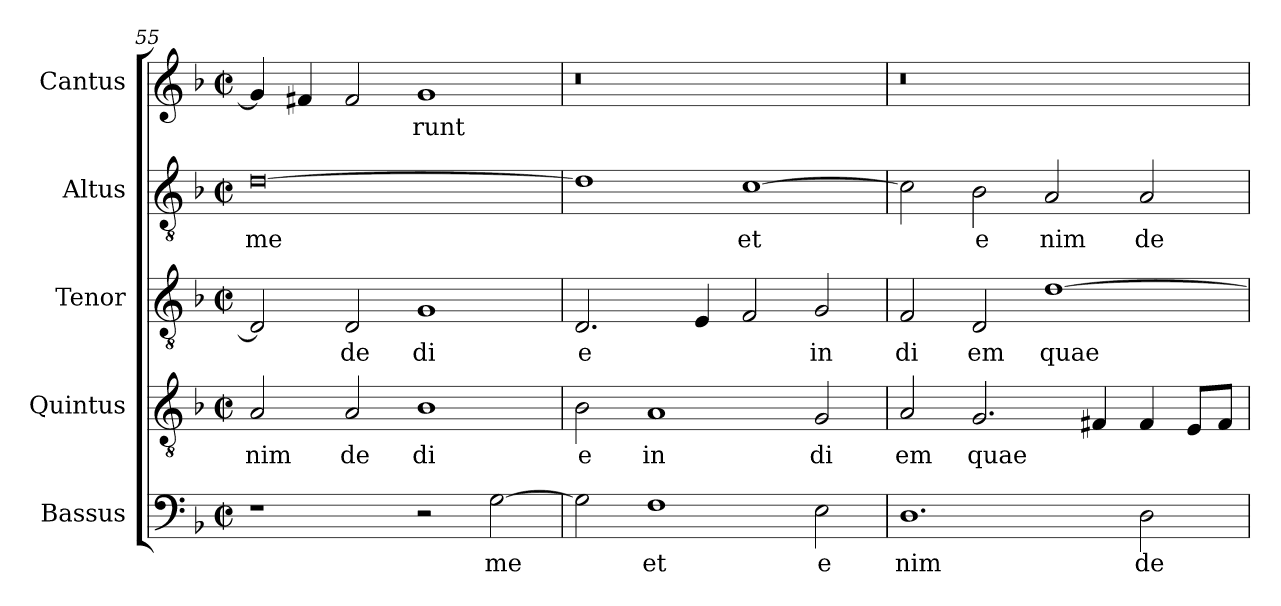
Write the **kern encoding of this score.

**kern	**text	**kern	**text	**kern	**text	**kern	**text	**kern	**text
*part5	*part5	*part4	*part4	*part3	*part3	*part2	*part2	*part1	*part1
*staff5	*staff5	*staff4	*staff4	*staff3	*staff3	*staff2	*staff2	*staff1	*staff1
*I"Bassus	*	*I"Quintus	*	*I"Tenor	*	*I"Altus	*	*I"Cantus	*
*clefF4	*	*clefGv2	*	*clefGv2	*	*clefGv2	*	*clefG2	*
*k[b-]	*	*k[b-]	*	*k[b-]	*	*k[b-]	*	*k[b-]	*
*F:	*	*F:	*	*F:	*	*F:	*	*F:	*
*M2/2	*	*M2/2	*	*M2/2	*	*M2/2	*	*M2/2	*
*met(c|)	*	*met(c|)	*	*met(c|)	*	*met(c|)	*	*met(c|)	*
=55	=55	=55	=55	=55	=55	=55	=55	=55	=55
!	!	!	!LO:LY:b:cj	!	!	!	!LO:LY:b:cj	!	!
1r	.	2A/	nim	2D/]	.	[>0d	me	4g/]	.
.	.	.	.	.	.	.	.	4f#/	.
!	!	!	!LO:LY:b:cj	!	!LO:LY:b:cj	!	!	!	!
.	.	2A/	de	2D/	de	.	.	2f#/	.
!	!	!	!LO:LY:b:cj	!	!LO:LY:b:cj	!	!	!	!LO:LY:b:cj
2r	.	1B-	di	1G	di	.	.	1g	runt
!	!LO:LY:b	!	!	!	!	!	!	!	!
[>2G\	me	.	.	.	.	.	.	.	.
=56	=56	=56	=56	=56	=56	=56	=56	=56	=56
!	!	!	!LO:LY:b:cj	!	!LO:LY:b:cj	!	!	!	!
2G\]	.	2B-\	e	2.D/	e	1d]	.	0r	.
!	!LO:LY:b:cj	!	!LO:LY:b:cj	!	!	!	!	!	!
1F	et	1A	in	.	.	.	.	.	.
.	.	.	.	4E/	.	.	.	.	.
!	!	!	!	!	!	!	!LO:LY:b:cj	!	!
.	.	.	.	2F/	.	[>1c	et	.	.
!	!LO:LY:b:cj	!	!LO:LY:b:cj	!	!LO:LY:b:cj	!	!	!	!
2E\	e	2G/	di	2G/	in	.	.	.	.
=57	=57	=57	=57	=57	=57	=57	=57	=57	=57
!	!LO:LY:b:cj	!	!LO:LY:b:cj	!	!LO:LY:b:cj	!	!	!	!
1.D	nim	2A/	em	2F/	di	2c\]	.	0r	.
!	!	!	!LO:LY:b	!	!LO:LY:b:cj	!	!LO:LY:b:cj	!	!
.	.	2.G/	quae	2D/	em	2B-\	e	.	.
!	!	!	!	!	!LO:LY:b	!	!LO:LY:b:cj	!	!
.	.	.	.	[>1d	quae	2A/	nim	.	.
.	.	4F#/	.	.	.	.	.	.	.
!	!LO:LY:b:cj	!	!	!	!	!	!LO:LY:b:cj	!	!
2D\	de	4F#/	.	.	.	2A/	de	.	.
.	.	8E/L	.	.	.	.	.	.	.
.	.	8F#/J	.	.	.	.	.	.	.
=	=	=	=	=	=	=	=	=	=
*-	*-	*-	*-	*-	*-	*-	*-	*-	*-
